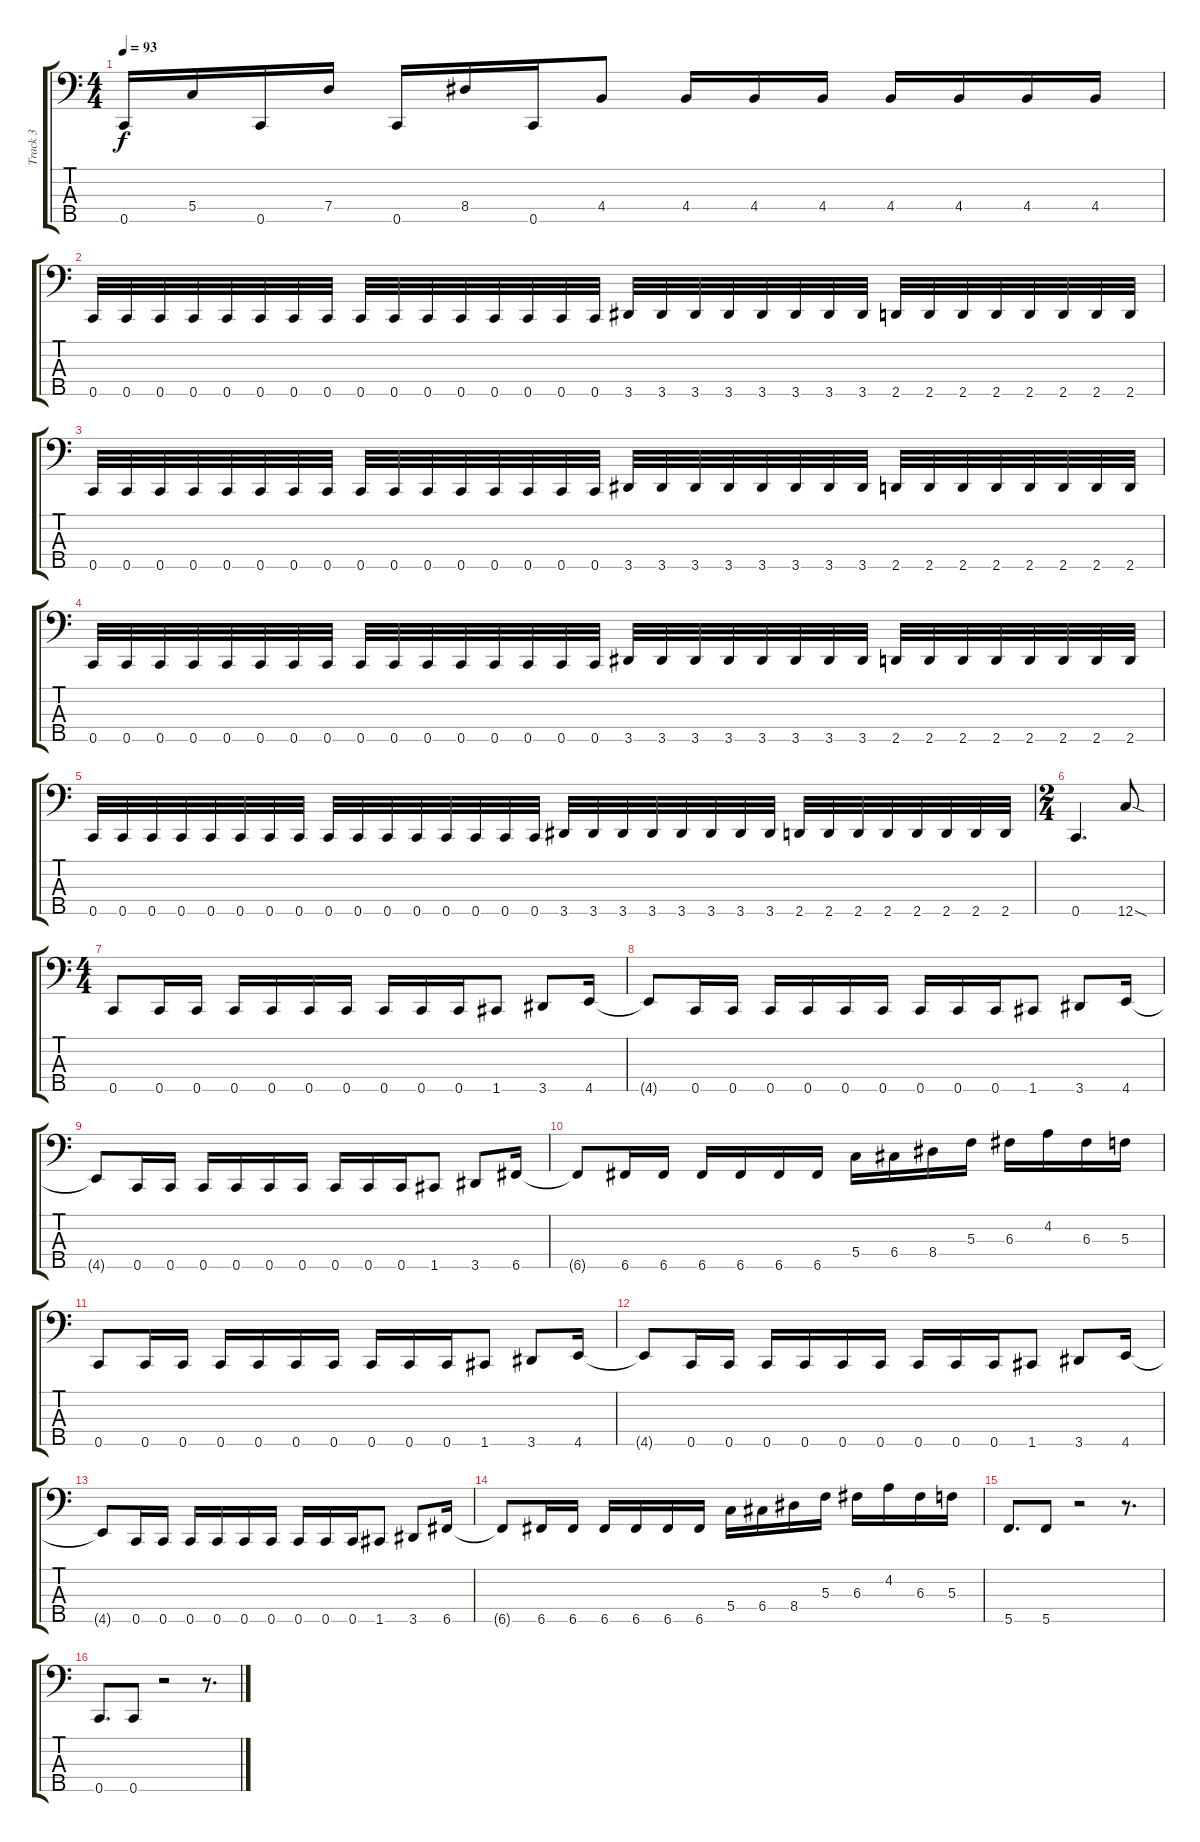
\track ("Track 3" "Track 3") {instrument electricbassfinger}
\staff {score tabs}
\tuning (A2 F2 C2 G1 C1) {hide}
\ts (4 4)
\tempo 93
\clef f4
\ks c
0.5.16{dy f} 5.4.16 0.5.16 7.4.16 0.5.16 8.4.16 0.5.16 4.4.8 4.4.16 4.4.16 4.4.16 4.4.16 4.4.16 4.4.16 4.4.16 |
0.5.32 0.5.32 0.5.32 0.5.32 0.5.32 0.5.32 0.5.32 0.5.32 0.5.32 0.5.32 0.5.32 0.5.32 0.5.32 0.5.32 0.5.32 0.5.32 3.5.32 3.5.32 3.5.32 3.5.32 3.5.32 3.5.32 3.5.32 3.5.32 2.5.32 2.5.32 2.5.32 2.5.32 2.5.32 2.5.32 2.5.32 2.5.32 |
0.5.32 0.5.32 0.5.32 0.5.32 0.5.32 0.5.32 0.5.32 0.5.32 0.5.32 0.5.32 0.5.32 0.5.32 0.5.32 0.5.32 0.5.32 0.5.32 3.5.32 3.5.32 3.5.32 3.5.32 3.5.32 3.5.32 3.5.32 3.5.32 2.5.32 2.5.32 2.5.32 2.5.32 2.5.32 2.5.32 2.5.32 2.5.32 |
0.5.32 0.5.32 0.5.32 0.5.32 0.5.32 0.5.32 0.5.32 0.5.32 0.5.32 0.5.32 0.5.32 0.5.32 0.5.32 0.5.32 0.5.32 0.5.32 3.5.32 3.5.32 3.5.32 3.5.32 3.5.32 3.5.32 3.5.32 3.5.32 2.5.32 2.5.32 2.5.32 2.5.32 2.5.32 2.5.32 2.5.32 2.5.32 |
0.5.32 0.5.32 0.5.32 0.5.32 0.5.32 0.5.32 0.5.32 0.5.32 0.5.32 0.5.32 0.5.32 0.5.32 0.5.32 0.5.32 0.5.32 0.5.32 3.5.32 3.5.32 3.5.32 3.5.32 3.5.32 3.5.32 3.5.32 3.5.32 2.5.32 2.5.32 2.5.32 2.5.32 2.5.32 2.5.32 2.5.32 2.5.32 |
\ts (2 4)
0.5.4{d} 12.5{sod}.8 |
\ts (4 4)
0.5.8 0.5.16 0.5.16 0.5.16 0.5.16 0.5.16 0.5.16 0.5.16 0.5.16 0.5.16 1.5.8 3.5.8 4.5.16 |
4.5{t}.8 0.5.16 0.5.16 0.5.16 0.5.16 0.5.16 0.5.16 0.5.16 0.5.16 0.5.16 1.5.8 3.5.8 4.5.16 |
4.5{t}.8 0.5.16 0.5.16 0.5.16 0.5.16 0.5.16 0.5.16 0.5.16 0.5.16 0.5.16 1.5.8 3.5.8 6.5.16 |
6.5{t}.8 6.5.16 6.5.16 6.5.16 6.5.16 6.5.16 6.5.16 5.4.16 6.4.16 8.4.16 5.3.16 6.3.16 4.2.16 6.3.16 5.3.16 |
0.5.8 0.5.16 0.5.16 0.5.16 0.5.16 0.5.16 0.5.16 0.5.16 0.5.16 0.5.16 1.5.8 3.5.8 4.5.16 |
4.5{t}.8 0.5.16 0.5.16 0.5.16 0.5.16 0.5.16 0.5.16 0.5.16 0.5.16 0.5.16 1.5.8 3.5.8 4.5.16 |
4.5{t}.8 0.5.16 0.5.16 0.5.16 0.5.16 0.5.16 0.5.16 0.5.16 0.5.16 0.5.16 1.5.8 3.5.8 6.5.16 |
6.5{t}.8 6.5.16 6.5.16 6.5.16 6.5.16 6.5.16 6.5.16 5.4.16 6.4.16 8.4.16 5.3.16 6.3.16 4.2.16 6.3.16 5.3.16 |
5.5.8{d} 5.5.8 r.2 r.8{d} |
0.5.8{d} 0.5.8 r.2 r.8{d}
